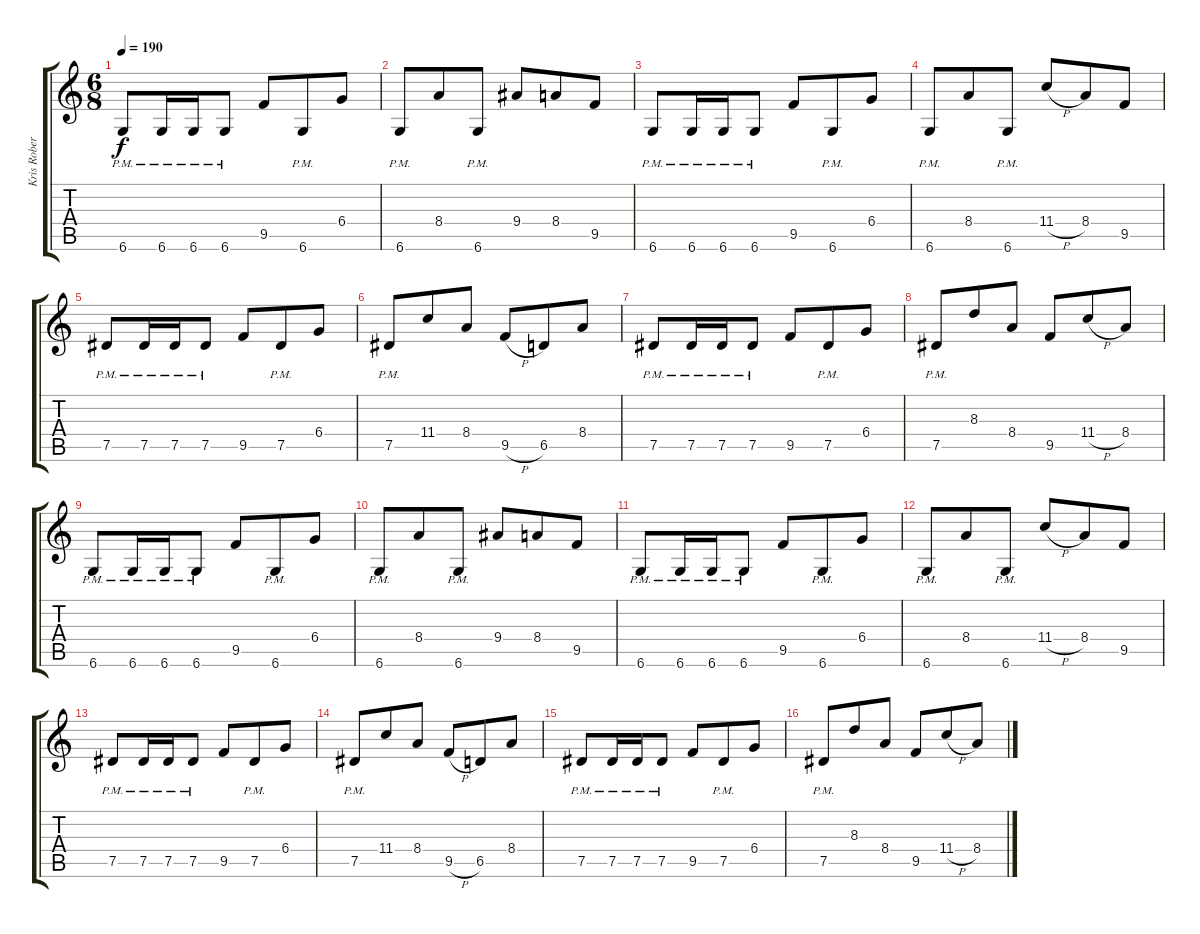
\track ("Kris Roberts" "Kris Rober") {instrument overdrivenguitar}
\staff {score tabs}
\tuning (Eb4 Bb3 Gb3 Db3 Ab2 Db2) {hide}
\ts (6 8)
\tempo 190
\clef g2
\ks c
6.6{pm}.8{dy f} 6.6{pm}.16 6.6{pm}.16 6.6{pm}.8 9.5.8 6.6{pm}.8 6.4.8 |
6.6{pm}.8 8.4.8 6.6{pm}.8 9.4.8 8.4.8 9.5.8 |
6.6{pm}.8 6.6{pm}.16 6.6{pm}.16 6.6{pm}.8 9.5.8 6.6{pm}.8 6.4.8 |
6.6{pm}.8 8.4.8 6.6{pm}.8 11.4{h}.8 8.4.8 9.5.8 |
7.5{pm}.8 7.5{pm}.16 7.5{pm}.16 7.5{pm}.8 9.5.8 7.5{pm}.8 6.4.8 |
7.5{pm}.8 11.4.8 8.4.8 9.5{h}.8 6.5.8 8.4.8 |
7.5{pm}.8 7.5{pm}.16 7.5{pm}.16 7.5{pm}.8 9.5.8 7.5{pm}.8 6.4.8 |
7.5{pm}.8 8.3.8 8.4.8 9.5.8 11.4{h}.8 8.4.8 |
6.6{pm}.8 6.6{pm}.16 6.6{pm}.16 6.6{pm}.8 9.5.8 6.6{pm}.8 6.4.8 |
6.6{pm}.8 8.4.8 6.6{pm}.8 9.4.8 8.4.8 9.5.8 |
6.6{pm}.8 6.6{pm}.16 6.6{pm}.16 6.6{pm}.8 9.5.8 6.6{pm}.8 6.4.8 |
6.6{pm}.8 8.4.8 6.6{pm}.8 11.4{h}.8 8.4.8 9.5.8 |
7.5{pm}.8 7.5{pm}.16 7.5{pm}.16 7.5{pm}.8 9.5.8 7.5{pm}.8 6.4.8 |
7.5{pm}.8 11.4.8 8.4.8 9.5{h}.8 6.5.8 8.4.8 |
7.5{pm}.8 7.5{pm}.16 7.5{pm}.16 7.5{pm}.8 9.5.8 7.5{pm}.8 6.4.8 |
7.5{pm}.8 8.3.8 8.4.8 9.5.8 11.4{h}.8 8.4.8
